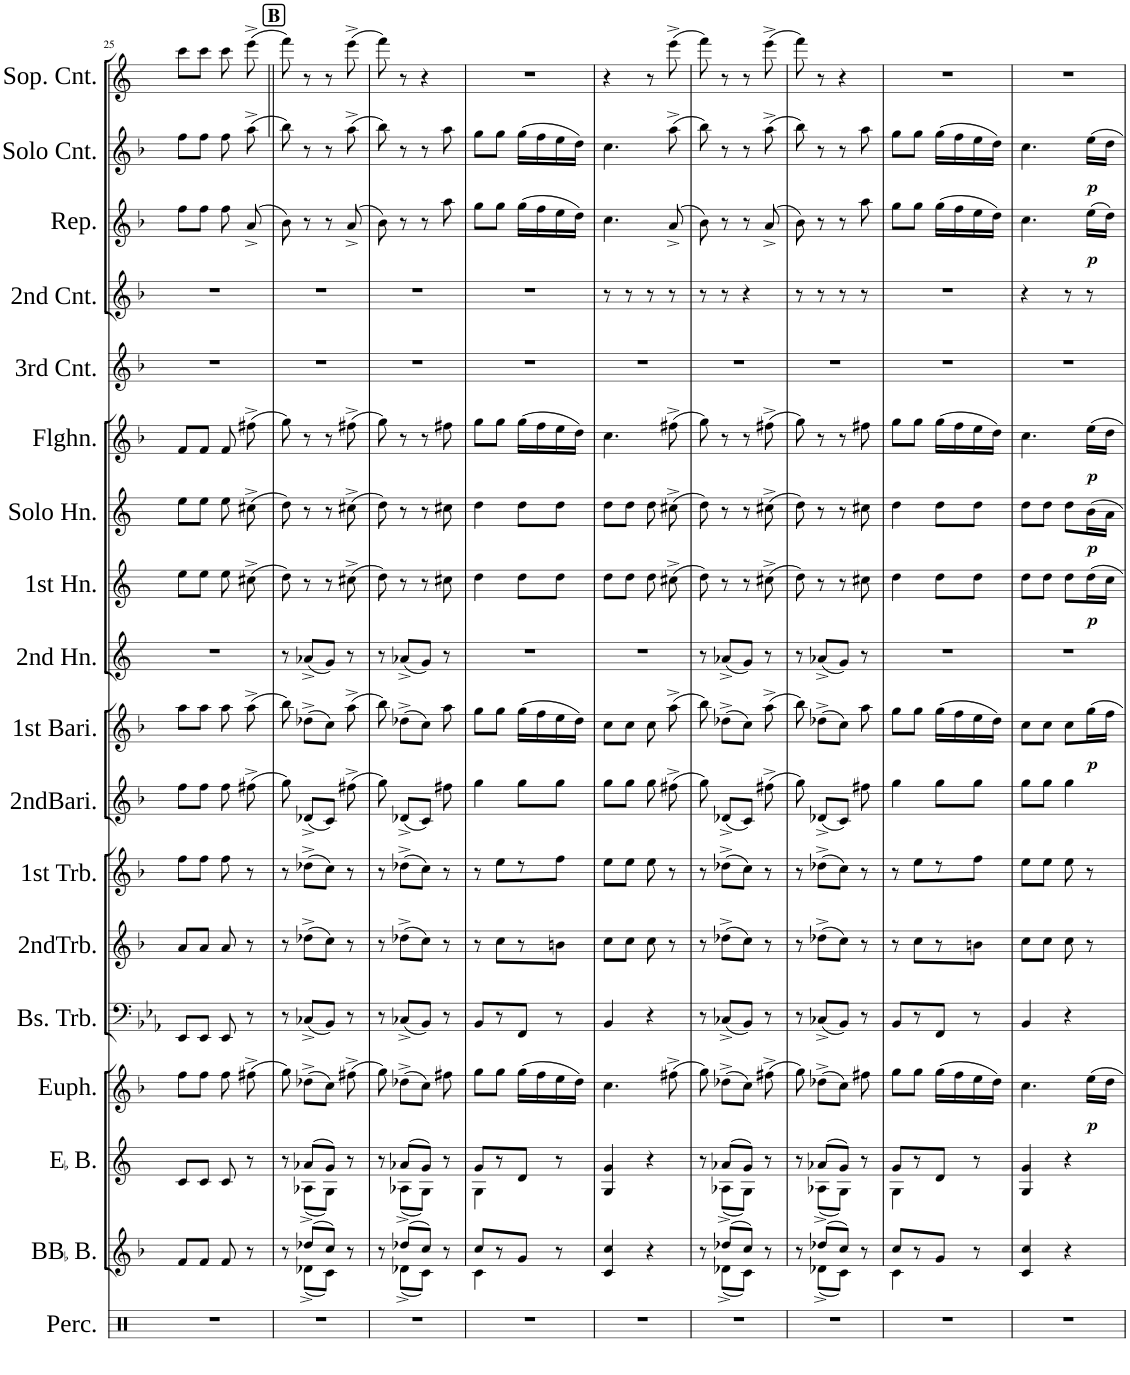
**kern	**kern	**kern	**kern	**dynam	**kern	**kern	**kern	**kern	**kern	**dynam	**kern	**kern	**dynam	**kern	**dynam	**kern	**dynam	**kern	**kern	**kern	**dynam	**kern	**dynam	**kern
*part18	*part17	*part16	*part15	*part15	*part14	*part13	*part12	*part11	*part10	*part10	*part9	*part8	*part8	*part7	*part7	*part6	*part6	*part5	*part4	*part3	*part3	*part2	*part2	*part1
*staff18	*staff17	*staff16	*staff15	*staff15	*staff14	*staff13	*staff12	*staff11	*staff10	*staff10	*staff9	*staff8	*staff8	*staff7	*staff7	*staff6	*staff6	*staff5	*staff4	*staff3	*staff3	*staff2	*staff2	*staff1
*I"Percussion	*I"BBaccidentalFlat Bass	*I"EaccidentalFlat Bass	*I"Euphonium	*	*I"Bass Trombone	*I"2nd Trombone	*I"1st Trombone	*I"2nd Baritone	*I"1st Baritone	*	*I"2nd Horn	*I"1st Horn	*	*I"Solo Horn	*	*I"Flugel Horn	*	*I"3rd Cornet	*I"2nd Cornet	*I"Repiano	*	*I"Solo Cornet	*	*I"Soprano Cornet
*I'Perc.	*I'BBaccidentalFlat B.	*I'EaccidentalFlat B.	*I'Euph.	*	*I'Bs. Trb.	*I'2ndTrb.	*I'1st Trb.	*I'2ndBari.	*I'1st Bari.	*	*I'2nd Hn.	*I'1st Hn.	*	*I'Solo Hn.	*	*I'Flghn.	*	*I'3rd Cnt.	*I'2nd Cnt.	*I'Rep.	*	*I'Solo Cnt.	*	*I'Sop. Cnt.
!!LO:PB:g=z
*clefX	*clefG2	*clefG2	*clefG2	*	*clefF4	*clefG2	*clefG2	*clefG2	*clefG2	*	*clefG2	*clefG2	*	*clefG2	*	*clefG2	*	*clefG2	*clefG2	*clefG2	*	*clefG2	*	*clefG2
*	*Trd15c26	*Trd12c21	*Trd8c14	*	*	*Trd8c14	*Trd8c14	*Trd8c14	*Trd8c14	*	*Trd5c9	*Trd5c9	*	*Trd5c9	*	*Trd1c2	*	*Trd1c2	*Trd1c2	*Trd1c2	*	*Trd1c2	*	*Trd-2c-3
*k[]	*k[b-]	*k[]	*k[b-]	*	*k[b-e-a-]	*k[b-]	*k[b-]	*k[b-]	*k[b-]	*	*k[]	*k[]	*	*k[]	*	*k[b-]	*	*k[b-]	*k[b-]	*k[b-]	*	*k[b-]	*	*k[]
*M2/4	*M2/4	*M2/4	*M2/4	*	*M2/4	*M2/4	*M2/4	*M2/4	*M2/4	*	*M2/4	*M2/4	*	*M2/4	*	*M2/4	*	*M2/4	*M2/4	*M2/4	*	*M2/4	*	*M2/4
=25	=25	=25	=25	=25	=25	=25	=25	=25	=25	=25	=25	=25	=25	=25	=25	=25	=25	=25	=25	=25	=25	=25	=25	=25
2r	8f/L	8c/L	8ff\L	.	8EE-/L	8a/L	8ff\L	8ff\L	8aa\L	.	2r	8ee\L	.	8ee\L	.	8f/L	.	2r	2r	8ff\L	.	8ff\L	.	8ccc\L
.	8f/J	8c/J	8ff\J	.	8EE-/J	8a/J	8ff\J	8ff\J	8aa\J	.	.	8ee\J	.	8ee\J	.	8f/J	.	.	.	8ff\J	.	8ff\J	.	8ccc\J
.	8f/	8c/	8ff\	.	8EE-/	8a/	8ff\	8ff\	8aa\	.	.	8ee\	.	8ee\	.	8f/	.	.	.	8ff\	.	8ff\	.	8ccc\
.	8r	8r	(8ff#X^\	.	8r	8r	8r	(8ff#X^\	(8aa^\	.	.	(8cc#X^\	.	(8cc#X^\	.	(8ff#X^\	.	.	.	(8a^/	.	(8aa^\	.	(8eee^\
!!LO:REH:place=s1:a:B:cj:fs=14:t=B
=26||	=26||	=26||	=26||	=26||	=26||	=26||	=26||	=26||	=26||	=26||	=26||	=26||	=26||	=26||	=26||	=26||	=26||	=26||	=26||	=26||	=26||	=26||	=26||	=26||
*	*^	*^	*	*	*^	*^	*^	*	*	*	*	*	*	*	*	*	*	*	*	*	*	*	*	*
2r	8r	8ryy	8r	8ryy	8gg\)	.	8r	4.ryy	8r	4.ryy	8r	4.ryy	8gg\)	8bb-\)	.	8r	8dd\)	.	8dd\)	.	8gg\)	.	2r	2r	8b-\)	.	8bb-\)	.	8fff\)
.	(8dd-X/L	(8d-X^\L	(8a-X/L	(8A-X^\L	(8dd-X^\L	.	(8C-X^/L	.	(8dd-X^\L	.	(8dd-X^\L	.	(8d-X^/L	(8dd-X^\L	.	(8a-X^/L	8r	.	8r	.	8r	.	.	.	8r	.	8r	.	8r
.	8cc/J)	8c\J)	8g/J)	8G\J)	8cc\J)	.	8BB-/J)	.	8cc\J)	.	8cc\J)	.	8c/J)	8cc\J)	.	8g/J)	8r	.	8r	.	8r	.	.	.	8r	.	8r	.	8r
.	8r	8ryy	8r	8ryy	(8ff#X^\	.	8r	8ryy	8r	8ryy	8r	8ryy	(8ff#X^\	(8aa^\	.	8r	(8cc#X^\	.	(8cc#X^\	.	(8ff#X^\	.	.	.	(8a^/	.	(8aa^\	.	(8eee^\
=27	=27	=27	=27	=27	=27	=27	=27	=27	=27	=27	=27	=27	=27	=27	=27	=27	=27	=27	=27	=27	=27	=27	=27	=27	=27	=27	=27	=27	=27
2r	8r	8ryy	8r	8ryy	8gg\)	.	8r	4.ryy	8r	4.ryy	8r	4.ryy	8gg\)	8bb-\)	.	8r	8dd\)	.	8dd\)	.	8gg\)	.	2r	2r	8b-\)	.	8bb-\)	.	8fff\)
.	(8dd-X/L	(8d-X^\L	(8a-X/L	(8A-X^\L	(8dd-X^\L	.	(8C-X^/L	.	(8dd-X^\L	.	(8dd-X^\L	.	(8d-X^/L	(8dd-X^\L	.	(8a-X^/L	8r	.	8r	.	8r	.	.	.	8r	.	8r	.	8r
.	8cc/J)	8c\J)	8g/J)	8G\J)	8cc\J)	.	8BB-/J)	.	8cc\J)	.	8cc\J)	.	8c/J)	8cc\J)	.	8g/J)	8r	.	8r	.	8r	.	.	.	8r	.	8r	.	4r
.	8r	8ryy	8r	8ryy	8ff#X\	.	8r	8ryy	8r	8ryy	8r	8ryy	8ff#X\	8aa\	.	8r	8cc#X\	.	8cc#X\	.	8ff#X\	.	.	.	8aa\	.	8aa\	.	.
*	*	*	*	*	*	*	*	*	*v	*v	*	*	*	*	*	*	*	*	*	*	*	*	*	*	*	*	*	*	*
*	*	*	*	*	*	*	*	*	*	*v	*v	*	*	*	*	*	*	*	*	*	*	*	*	*	*	*	*	*
=28	=28	=28	=28	=28	=28	=28	=28	=28	=28	=28	=28	=28	=28	=28	=28	=28	=28	=28	=28	=28	=28	=28	=28	=28	=28	=28	=28
2r	8cc/L	8c\L	8g/L	8G\L	8gg\L	.	8BB-/L	8ryy	8r	8r	4gg\	8gg\L	.	2r	4dd\	.	4dd\	.	8gg\L	.	2r	2r	8gg\L	.	8gg\L	.	2r
.	8r	8ryy	8r	8ryy	8gg\J	.	8r	8ryy	8cc\L	8ee\L	.	8gg\J	.	.	.	.	.	.	8gg\J	.	.	.	8gg\J	.	8gg\J	.	.
.	8g/J	8ryy	8d/J	8ryy	(16gg\LL	.	8FF/J	8ryy	8r	8r	8gg\L	(16gg\LL	.	.	8dd\L	.	8dd\L	.	(16gg\LL	.	.	.	(16gg\LL	.	(16gg\LL	.	.
.	.	.	.	.	16ff\	.	.	.	.	.	.	16ff\	.	.	.	.	.	.	16ff\	.	.	.	16ff\	.	16ff\	.	.
.	8r	8ryy	8r	8ryy	16ee\	.	8r	8ryy	8bn\J	8ff\J	8gg\J	16ee\	.	.	8dd\J	.	8dd\J	.	16ee\	.	.	.	16ee\	.	16ee\	.	.
.	.	.	.	.	16dd\JJ)	.	.	.	.	.	.	16dd\JJ)	.	.	.	.	.	.	16dd\JJ)	.	.	.	16dd\JJ)	.	16dd\JJ)	.	.
=29	=29	=29	=29	=29	=29	=29	=29	=29	=29	=29	=29	=29	=29	=29	=29	=29	=29	=29	=29	=29	=29	=29	=29	=29	=29	=29	=29
2r	4cc/	4c/	4g/	4G/	4.cc\	.	4BB-/	4ryy	8cc\L	8ee\L	8gg\L	8cc\L	.	2r	8dd\L	.	8dd\L	.	4.cc\	.	2r	8r	4.cc\	.	4.cc\	.	4r
.	.	.	.	.	.	.	.	.	8cc\J	8ee\J	8gg\J	8cc\J	.	.	8dd\J	.	8dd\J	.	.	.	.	8r	.	.	.	.	.
.	4r	4ryy	4r	4ryy	.	.	4r	4ryy	8cc\	8ee\	8gg\	8cc\	.	.	8dd\	.	8dd\	.	.	.	.	8r	.	.	.	.	8r
.	.	.	.	.	(8ff#X^\	.	.	.	8r	8r	(8ff#X^\	(8aa^\	.	.	(8cc#X^\	.	(8cc#X^\	.	(8ff#X^\	.	.	8r	(8a^/	.	(8aa^\	.	(8eee^\
=30	=30	=30	=30	=30	=30	=30	=30	=30	=30	=30	=30	=30	=30	=30	=30	=30	=30	=30	=30	=30	=30	=30	=30	=30	=30	=30	=30
*	*	*	*	*	*	*	*	*	*^	*^	*	*	*	*	*	*	*	*	*	*	*	*	*	*	*	*	*
2r	8r	8ryy	8r	8ryy	8gg\)	.	8r	4.ryy	8r	4.ryy	8r	4.ryy	8gg\)	8bb-\)	.	8r	8dd\)	.	8dd\)	.	8gg\)	.	2r	8r	8b-\)	.	8bb-\)	.	8fff\)
.	(8dd-X/L	(8d-X^\L	(8a-X/L	(8A-X^\L	(8dd-X^\L	.	(8C-X^/L	.	(8dd-X^\L	.	(8dd-X^\L	.	(8d-X^/L	(8dd-X^\L	.	(8a-X^/L	8r	.	8r	.	8r	.	.	8r	8r	.	8r	.	8r
.	8cc/J)	8c\J)	8g/J)	8G\J)	8cc\J)	.	8BB-/J)	.	8cc\J)	.	8cc\J)	.	8c/J)	8cc\J)	.	8g/J)	8r	.	8r	.	8r	.	.	4r	8r	.	8r	.	8r
.	8r	8ryy	8r	8ryy	(8ff#X^\	.	8r	8ryy	8r	8ryy	8r	8ryy	(8ff#X^\	(8aa^\	.	8r	(8cc#X^\	.	(8cc#X^\	.	(8ff#X^\	.	.	.	(8a^/	.	(8aa^\	.	(8eee^\
=31	=31	=31	=31	=31	=31	=31	=31	=31	=31	=31	=31	=31	=31	=31	=31	=31	=31	=31	=31	=31	=31	=31	=31	=31	=31	=31	=31	=31	=31
2r	8r	8ryy	8r	8ryy	8gg\)	.	8r	4.ryy	8r	4.ryy	8r	4.ryy	8gg\)	8bb-\)	.	8r	8dd\)	.	8dd\)	.	8gg\)	.	2r	8r	8b-\)	.	8bb-\)	.	8fff\)
.	(8dd-X/L	(8d-X^\L	(8a-X/L	(8A-X^\L	(8dd-X^\L	.	(8C-X^/L	.	(8dd-X^\L	.	(8dd-X^\L	.	(8d-X^/L	(8dd-X^\L	.	(8a-X^/L	8r	.	8r	.	8r	.	.	8r	8r	.	8r	.	8r
.	8cc/J)	8c\J)	8g/J)	8G\J)	8cc\J)	.	8BB-/J)	.	8cc\J)	.	8cc\J)	.	8c/J)	8cc\J)	.	8g/J)	8r	.	8r	.	8r	.	.	8r	8r	.	8r	.	4r
.	8r	8ryy	8r	8ryy	8ff#X\	.	8r	8ryy	8r	8ryy	8r	8ryy	8ff#X\	8aa\	.	8r	8cc#X\	.	8cc#X\	.	8ff#X\	.	.	8r	8aa\	.	8aa\	.	.
*	*	*	*	*	*	*	*	*	*v	*v	*	*	*	*	*	*	*	*	*	*	*	*	*	*	*	*	*	*	*
*	*	*	*	*	*	*	*	*	*	*v	*v	*	*	*	*	*	*	*	*	*	*	*	*	*	*	*	*	*
=32	=32	=32	=32	=32	=32	=32	=32	=32	=32	=32	=32	=32	=32	=32	=32	=32	=32	=32	=32	=32	=32	=32	=32	=32	=32	=32	=32
2r	8cc/L	8c\L	8g/L	8G\L	8gg\L	.	8BB-/L	8ryy	8r	8r	4gg\	8gg\L	.	2r	4dd\	.	4dd\	.	8gg\L	.	2r	2r	8gg\L	.	8gg\L	.	2r
.	8r	8ryy	8r	8ryy	8gg\J	.	8r	8ryy	8cc\L	8ee\L	.	8gg\J	.	.	.	.	.	.	8gg\J	.	.	.	8gg\J	.	8gg\J	.	.
.	8g/J	8ryy	8d/J	8ryy	(16gg\LL	.	8FF/J	8ryy	8r	8r	8gg\L	(16gg\LL	.	.	8dd\L	.	8dd\L	.	(16gg\LL	.	.	.	(16gg\LL	.	(16gg\LL	.	.
.	.	.	.	.	16ff\	.	.	.	.	.	.	16ff\	.	.	.	.	.	.	16ff\	.	.	.	16ff\	.	16ff\	.	.
.	8r	8ryy	8r	8ryy	16ee\	.	8r	8ryy	8bn\J	8ff\J	8gg\J	16ee\	.	.	8dd\J	.	8dd\J	.	16ee\	.	.	.	16ee\	.	16ee\	.	.
.	.	.	.	.	16dd\JJ)	.	.	.	.	.	.	16dd\JJ)	.	.	.	.	.	.	16dd\JJ)	.	.	.	16dd\JJ)	.	16dd\JJ)	.	.
=33	=33	=33	=33	=33	=33	=33	=33	=33	=33	=33	=33	=33	=33	=33	=33	=33	=33	=33	=33	=33	=33	=33	=33	=33	=33	=33	=33
2r	4cc/	4c/	4g/	4G/	4.cc\	.	4BB-/	4ryy	8cc\L	8ee\L	8gg\L	8cc\L	.	2r	8dd\L	.	8dd\L	.	4.cc\	.	2r	4r	4.cc\	.	4.cc\	.	2r
.	.	.	.	.	.	.	.	.	8cc\J	8ee\J	8gg\J	8cc\J	.	.	8dd\J	.	8dd\J	.	.	.	.	.	.	.	.	.	.
.	4r	4ryy	4r	4ryy	.	.	4r	4ryy	8cc\	8ee\	4gg\	8cc\L	.	.	8dd\L	.	8dd\L	.	.	.	.	8r	.	.	.	.	.
!	!	!	!	!	!	!LO:DY:b	!	!	!	!	!	!	!LO:DY:b	!	!	!LO:DY:b	!	!LO:DY:b	!	!LO:DY:b	!	!	!	!LO:DY:b	!	!LO:DY:b	!
.	.	.	.	.	16ee\LL	p	.	.	8r	8r	.	16gg\L	p	.	16dd\L	p	16b\L	p	16ee\LL	p	.	8r	(16ee\LL	p	16ee\LL	p	.
.	.	.	.	.	16dd\JJ	.	.	.	.	.	.	16ff\JJ	.	.	16cc\JJ	.	16a\JJ	.	16dd\JJ	.	.	.	16dd\JJ)	.	16dd\JJ	.	.
*	*v	*v	*	*	*	*	*v	*v	*	*	*	*	*	*	*	*	*	*	*	*	*	*	*	*	*	*	*
*	*	*v	*v	*	*	*	*	*	*	*	*	*	*	*	*	*	*	*	*	*	*	*	*	*	*
=	=	=	=	=	=	=	=	=	=	=	=	=	=	=	=	=	=	=	=	=	=	=	=	=
*-	*-	*-	*-	*-	*-	*-	*-	*-	*-	*-	*-	*-	*-	*-	*-	*-	*-	*-	*-	*-	*-	*-	*-	*-
